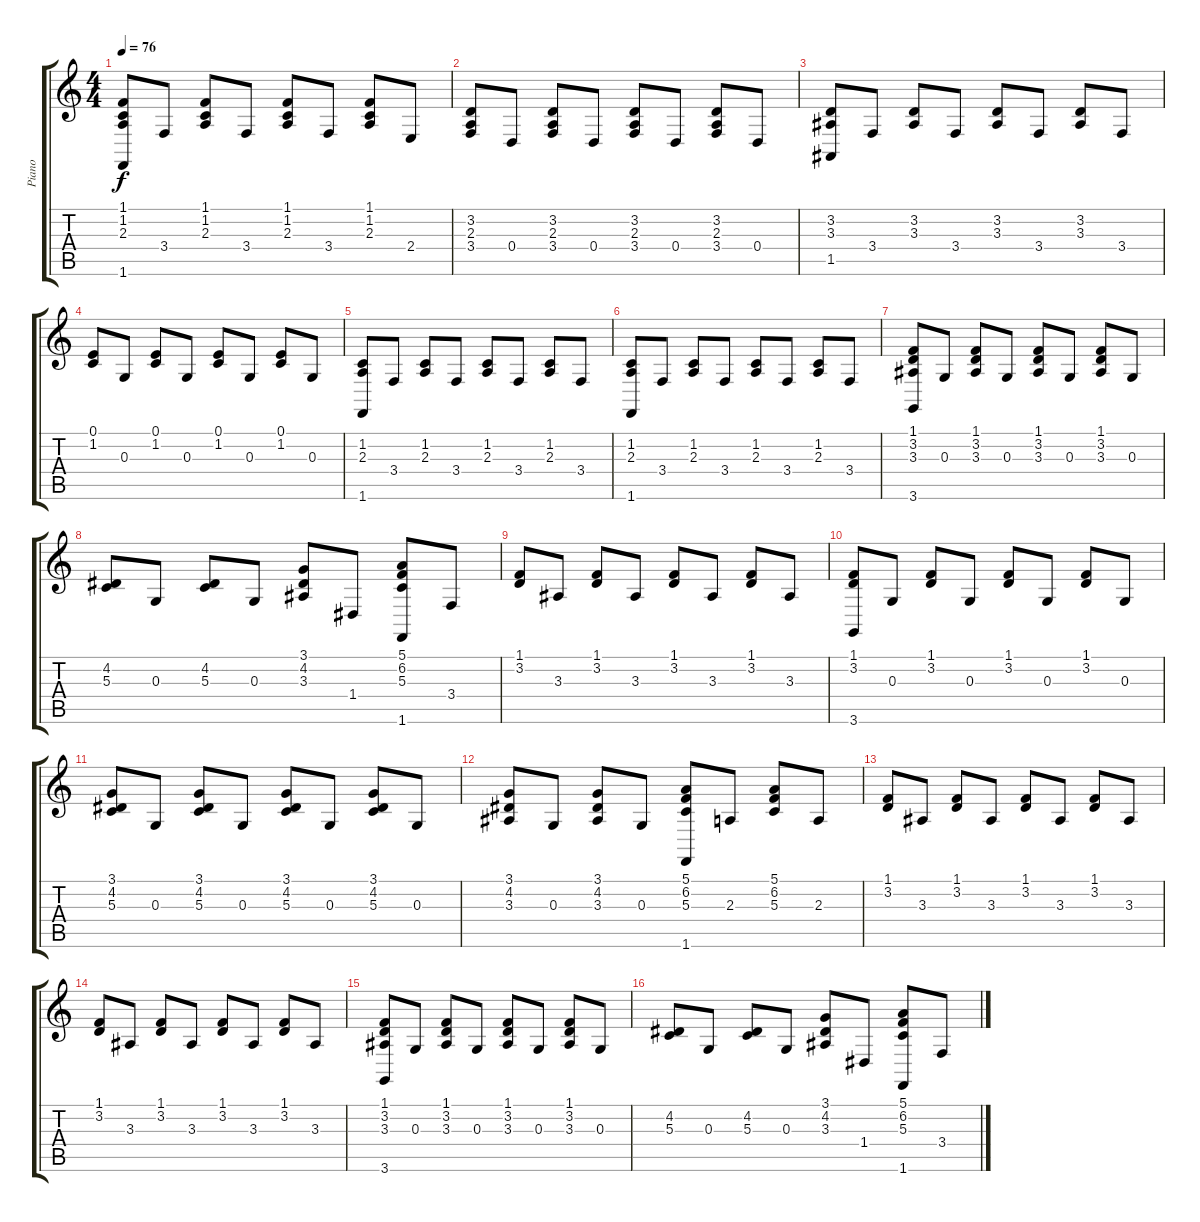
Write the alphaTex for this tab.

\track ("Piano" "Piano") {instrument brightacousticpiano}
\staff {score tabs}
\tuning (E4 B3 G3 D3 A2 E2) {hide}
\ts (4 4)
\tempo 76
\clef g2
\ks c
(1.1 1.2 2.3 1.6).8{dy f} 3.4.8 (1.1 1.2 2.3).8 3.4.8 (1.1 1.2 2.3).8 3.4.8 (1.1 1.2 2.3).8 2.4.8 |
(3.2 2.3 3.4).8 0.4.8 (3.2 2.3 3.4).8 0.4.8 (3.2 2.3 3.4).8 0.4.8 (3.2 2.3 3.4).8 0.4.8 |
(3.2 3.3 1.5).8 3.4.8 (3.2 3.3).8 3.4.8 (3.2 3.3).8 3.4.8 (3.2 3.3).8 3.4.8 |
(0.1 1.2).8 0.3.8 (0.1 1.2).8 0.3.8 (0.1 1.2).8 0.3.8 (0.1 1.2).8 0.3.8 |
(1.2 2.3 1.6).8 3.4.8 (1.2 2.3).8 3.4.8 (1.2 2.3).8 3.4.8 (1.2 2.3).8 3.4.8 |
(1.2 2.3 1.6).8 3.4.8 (1.2 2.3).8 3.4.8 (1.2 2.3).8 3.4.8 (1.2 2.3).8 3.4.8 |
(1.1 3.2 3.3 3.6).8 0.3.8 (1.1 3.2 3.3).8 0.3.8 (1.1 3.2 3.3).8 0.3.8 (1.1 3.2 3.3).8 0.3.8 |
(4.2 5.3).8 0.3.8 (4.2 5.3).8 0.3.8 (3.1 4.2 3.3).8 1.4.8 (5.1 6.2 5.3 1.6).8 3.4.8 |
(1.1 3.2).8 3.3.8 (1.1 3.2).8 3.3.8 (1.1 3.2).8 3.3.8 (1.1 3.2).8 3.3.8 |
(1.1 3.2 3.6).8 0.3.8 (1.1 3.2).8 0.3.8 (1.1 3.2).8 0.3.8 (1.1 3.2).8 0.3.8 |
(3.1 4.2 5.3).8 0.3.8 (3.1 4.2 5.3).8 0.3.8 (3.1 4.2 5.3).8 0.3.8 (3.1 4.2 5.3).8 0.3.8 |
(3.1 4.2 3.3).8 0.3.8 (3.1 4.2 3.3).8 0.3.8 (5.1 6.2 5.3 1.6).8 2.3.8 (5.1 6.2 5.3).8 2.3.8 |
(1.1 3.2).8 3.3.8 (1.1 3.2).8 3.3.8 (1.1 3.2).8 3.3.8 (1.1 3.2).8 3.3.8 |
(1.1 3.2).8 3.3.8 (1.1 3.2).8 3.3.8 (1.1 3.2).8 3.3.8 (1.1 3.2).8 3.3.8 |
(1.1 3.2 3.3 3.6).8 0.3.8 (1.1 3.2 3.3).8 0.3.8 (1.1 3.2 3.3).8 0.3.8 (1.1 3.2 3.3).8 0.3.8 |
(4.2 5.3).8 0.3.8 (4.2 5.3).8 0.3.8 (3.1 4.2 3.3).8 1.4.8 (5.1 6.2 5.3 1.6).8 3.4.8
